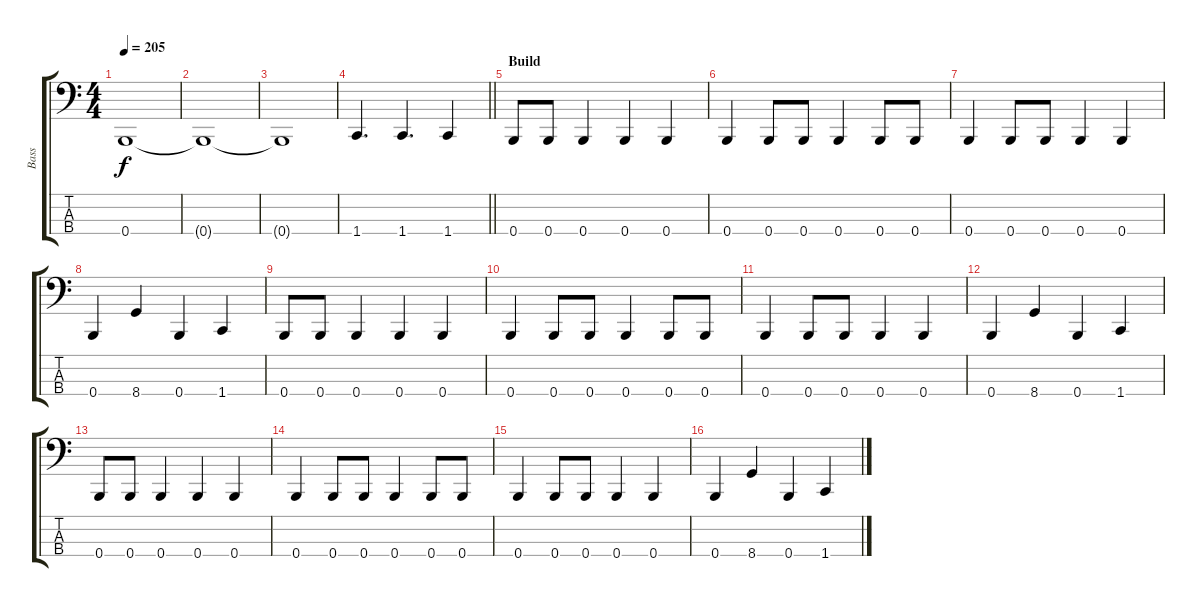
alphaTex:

\track ("Bass" "Bass") {instrument electricbasspick}
\staff {score tabs}
\tuning (E2 B1 Gb1 B0) {hide}
\ts (4 4)
\tempo 205
\clef f4
\ks c
0.4{t}.1{dy f} |
0.4{t}.1 |
0.4{t}.1 |
\barLineRight lightlight
1.4.4{d} 1.4.4{d} 1.4.4 |
\section ("" "Build")
0.4.8 0.4.8 0.4.4 0.4.4 0.4.4 |
0.4.4 0.4.8 0.4.8 0.4.4 0.4.8 0.4.8 |
0.4.4 0.4.8 0.4.8 0.4.4 0.4.4 |
0.4.4 8.4.4 0.4.4 1.4.4 |
0.4.8 0.4.8 0.4.4 0.4.4 0.4.4 |
0.4.4 0.4.8 0.4.8 0.4.4 0.4.8 0.4.8 |
0.4.4 0.4.8 0.4.8 0.4.4 0.4.4 |
0.4.4 8.4.4 0.4.4 1.4.4 |
0.4.8 0.4.8 0.4.4 0.4.4 0.4.4 |
0.4.4 0.4.8 0.4.8 0.4.4 0.4.8 0.4.8 |
0.4.4 0.4.8 0.4.8 0.4.4 0.4.4 |
0.4.4 8.4.4 0.4.4 1.4.4
